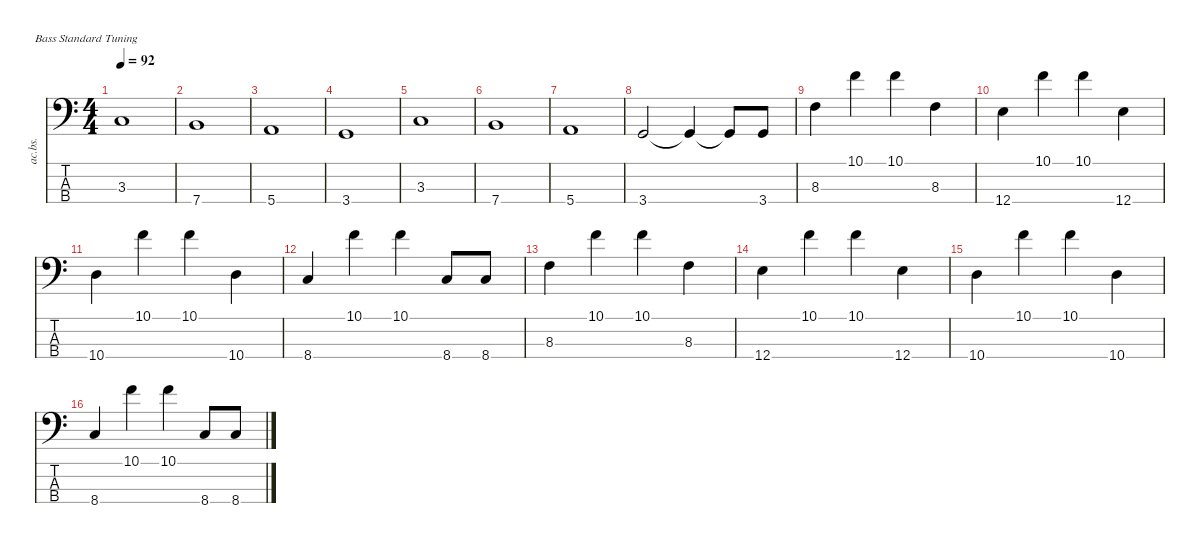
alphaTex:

\defaultSystemsLayout 4
\hideDynamics
\bracketExtendMode nobrackets
\otherSystemsTrackNameOrientation horizontal
\track ("castle" "ac.bs.") {instrument acousticbass}
\staff {score tabs}
\tuning (G2 D2 A1 E1)
\ts (4 4)
\tempo 92
\clef f4
\ks c
3.3.1{dy f instrument acousticbass beam Up} |
7.4.1{beam Up} |
5.4.1{beam Up} |
3.4.1{beam Up} |
3.3.1{beam Up} |
7.4.1{beam Up} |
5.4.1{beam Up} |
3.4.2{beam Up} 3.4{t}.4{beam Up} 3.4{t}.8{beam Up} 3.4.8{beam Up} |
8.3.4{beam Down} 10.1.4{beam Down} 10.1.4{beam Down} 8.3.4{beam Down} |
12.4.4{beam Down} 10.1.4{beam Down} 10.1.4{beam Down} 12.4.4{beam Down} |
10.4.4{beam Down} 10.1.4{beam Down} 10.1.4{beam Down} 10.4.4{beam Down} |
8.4.4{beam Up} 10.1.4{beam Down} 10.1.4{beam Down} 8.4.8{beam Up} 8.4.8{beam Up} |
8.3.4{beam Down} 10.1.4{beam Down} 10.1.4{beam Down} 8.3.4{beam Down} |
12.4.4{beam Down} 10.1.4{beam Down} 10.1.4{beam Down} 12.4.4{beam Down} |
10.4.4{beam Down} 10.1.4{beam Down} 10.1.4{beam Down} 10.4.4{beam Down} |
8.4.4{beam Up} 10.1.4{beam Down} 10.1.4{beam Down} 8.4.8{beam Up} 8.4.8{beam Up}
